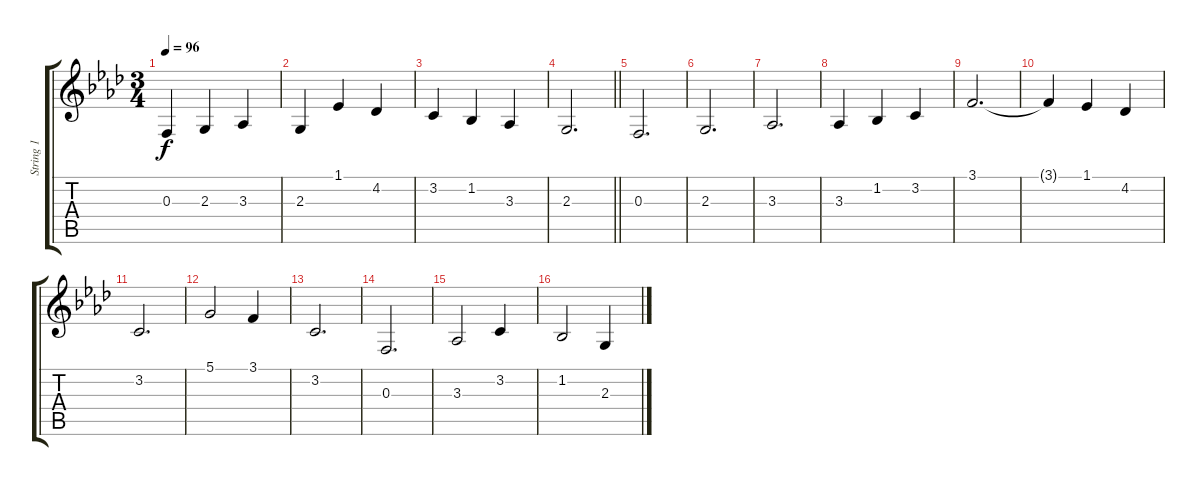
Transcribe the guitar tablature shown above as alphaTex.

\track ("String 1" "String 1") {instrument stringensemble1}
\staff {score tabs}
\tuning (D4 A3 F3 C3 G2 D2) {hide}
\ts (3 4)
\tempo 96
\clef g2
\ks fminor
0.3.4{dy f} 2.3.4 3.3.4 |
2.3.4 1.1.4 4.2.4 |
3.2.4 1.2.4 3.3.4 |
\barLineRight lightlight
2.3.2{d} |
0.3.2{d} |
2.3.2{d} |
3.3.2{d} |
3.3.4 1.2.4 3.2.4 |
3.1.2{d} |
3.1{t}.4 1.1.4 4.2.4 |
3.2.2{d} |
5.1.2 3.1.4 |
3.2.2{d} |
0.3.2{d} |
3.3.2 3.2.4 |
1.2.2 2.3.4
